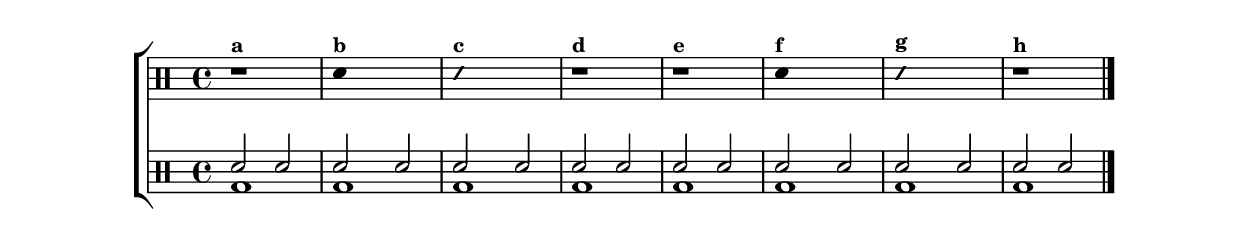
\version "2.14.2"

%\header {title = "improvisando com a nota fa"}

\new ChoirStaff <<

  \drummode <<

    \drums {
%%((
%{
%%))
      \set Staff.instrumentName = \markup {"Percussão"}
      \set Staff.shortInstrumentName = "Perc"
%%((
%}
%%))
      \override Staff.TimeSignature #'style = #'()
      \time 4/4
      


      r1^\markup {\small \bold {"a"}}

      \override Stem #'transparent = ##t

      sn4^\markup {\small \bold {"b"}} s2. 

      \override NoteHead #'style = #'slash
      \override NoteHead #'font-size = #-4

      sn4^\markup {\small \bold {"c"}} s2.
      r1^\markup {\small \bold {"d"}}

      \revert NoteHead #'style 
      \revert NoteHead #'font-size

      r1^\markup {\small \bold {"e"}} 

      \override Stem #'transparent = ##t

      sn4^\markup {\small \bold {"f"}} s2.

      \override NoteHead #'style = #'slash
      \override NoteHead #'font-size = #-4

      sn4^\markup {\small \bold {"g"}} s2.

      \revert NoteHead #'style
      \revert NoteHead #'font-size
      
      r1^\markup {\small \bold {"h"}} 

      \bar "|."



    }

    \drums {

      \override Staff.TimeSignature #'style = #'()
      \time 4/4 

      \context DrumVoice = "1" { }
      \context DrumVoice = "2" {  }

      <<
        {sn2 sn sn2 sn sn2 sn sn2 sn sn2 sn sn2 sn sn2 sn sn2 sn      }
        \\{ bd1 bd1 bd1 bd1 bd1 bd1 bd1 bd1   }
      >>

      \bar "|."

    }

  >>

>>